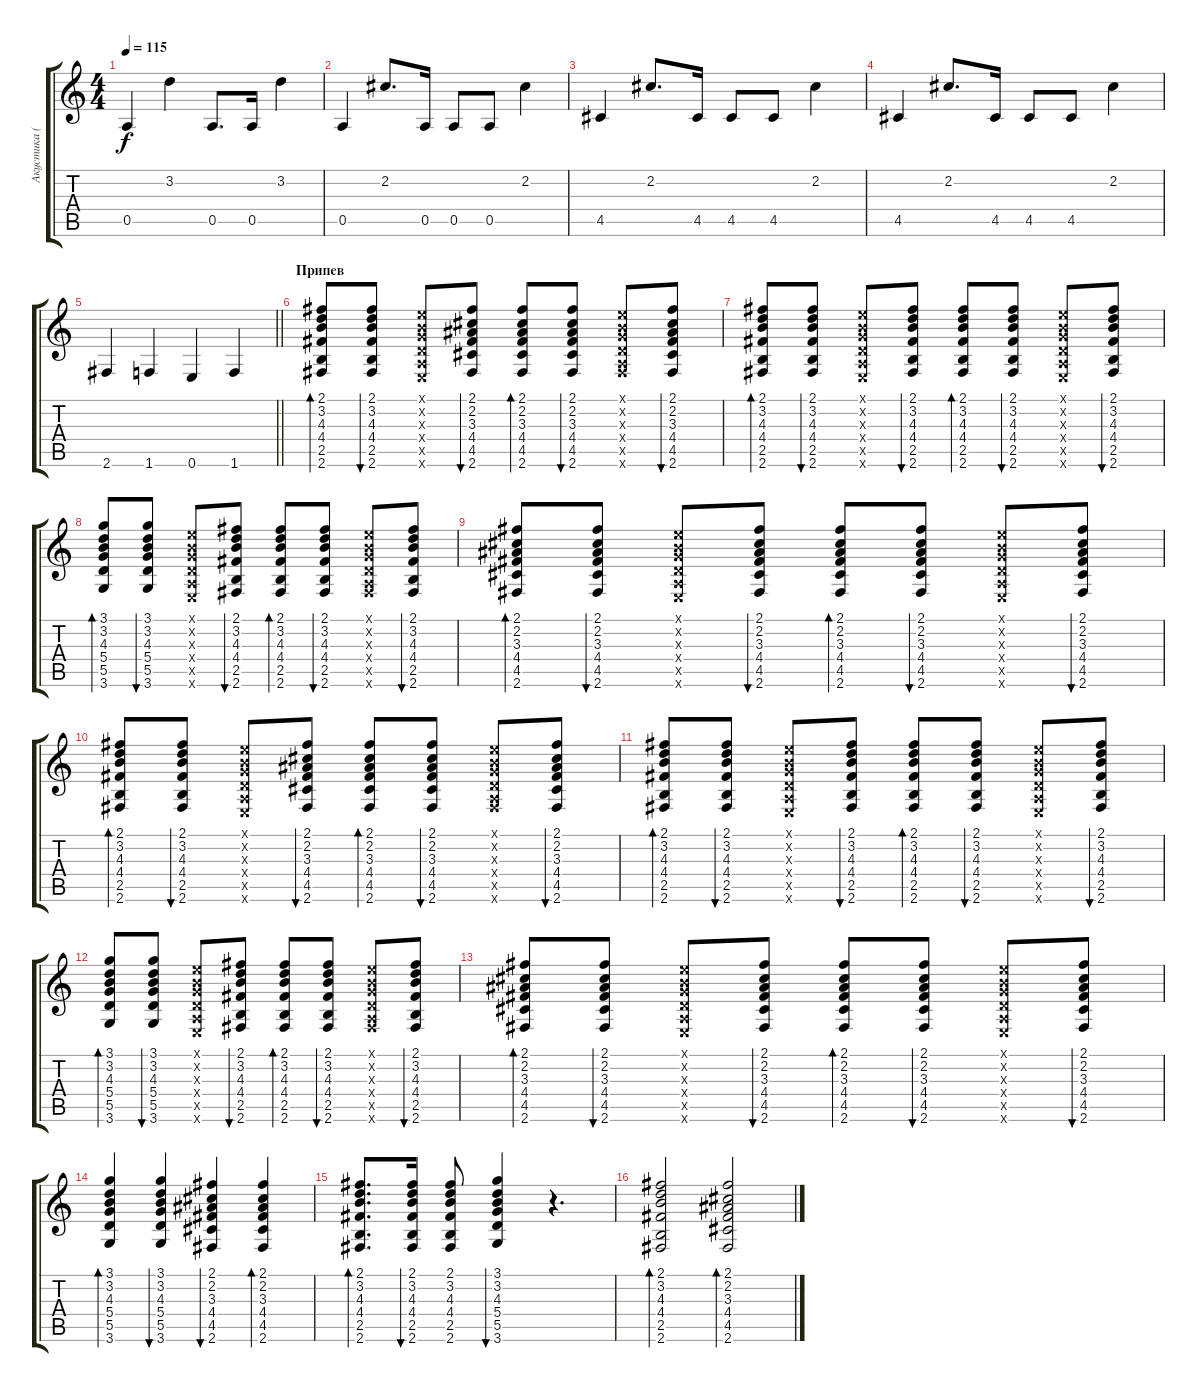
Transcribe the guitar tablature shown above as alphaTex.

\track ("Акустика (нейлоновые струны)" "Акустика (") {instrument acousticguitarnylon}
\staff {score tabs}
\tuning (E4 B3 G3 D3 A2 E2) {hide}
\ts (4 4)
\tempo 115
\clef g2
\ks c
0.5.4{dy f} 3.2.4 0.5.8{d} 0.5.16 3.2.4 |
0.5.4 2.2.8{d} 0.5.16 0.5.8 0.5.8 2.2.4 |
4.5.4 2.2.8{d} 4.5.16 4.5.8 4.5.8 2.2.4 |
4.5.4 2.2.8{d} 4.5.16 4.5.8 4.5.8 2.2.4 |
\barLineRight lightlight
2.6.4 1.6.4 0.6.4 1.6.4 |
\section ("" "Припев")
(2.1 3.2 4.3 4.4 2.5 2.6).8{bd 60 volume 4} (2.1 3.2 4.3 4.4 2.5 2.6).8{bu 60} (0.1{x} 0.2{x} 0.3{x} 0.4{x} 0.5{x} 0.6{x}).8 (2.1 2.2 3.3 4.4 4.5 2.6).8{bu 60} (2.1 2.2 3.3 4.4 4.5 2.6).8{bd 60} (2.1 2.2 3.3 4.4 4.5 2.6).8{bu 60} (0.1{x} 0.2{x} 0.3{x} 0.4{x} 0.5{x} 2.6{x}).8 (2.1 2.2 3.3 4.4 4.5 2.6).8{bu 60} |
(2.1 3.2 4.3 4.4 2.5 2.6).8{bd 60} (2.1 3.2 4.3 4.4 2.5 2.6).8{bu 60} (0.1{x} 0.2{x} 0.3{x} 0.4{x} 0.5{x} 0.6{x}).8 (2.1 3.2 4.3 4.4 2.5 2.6).8{bu 60} (2.1 3.2 4.3 4.4 2.5 2.6).8{bd 60} (2.1 3.2 4.3 4.4 2.5 2.6).8{bu 60} (0.1{x} 0.2{x} 0.3{x} 0.4{x} 0.5{x} 0.6{x}).8 (2.1 3.2 4.3 4.4 2.5 2.6).8{bu 60} |
(3.1 3.2 4.3 5.4 5.5 3.6).8{bd 60} (3.1 3.2 4.3 5.4 5.5 3.6).8{bu 60} (0.1{x} 0.2{x} 0.3{x} 0.4{x} 0.5{x} 0.6{x}).8 (2.1 3.2 4.3 4.4 2.5 2.6).8{bu 60} (2.1 3.2 4.3 4.4 2.5 2.6).8{bd 60} (2.1 3.2 4.3 4.4 2.5 2.6).8{bu 60} (0.1{x} 0.2{x} 0.3{x} 0.4{x} 0.5{x} 2.6{x}).8 (2.1 3.2 4.3 4.4 2.5 2.6).8{bu 60} |
(2.1 2.2 3.3 4.4 4.5 2.6).8{bd 60} (2.1 2.2 3.3 4.4 4.5 2.6).8{bu 60} (0.1{x} 0.2{x} 0.3{x} 0.4{x} 0.5{x} 0.6{x}).8 (2.1 2.2 3.3 4.4 4.5 2.6).8{bu 60} (2.1 2.2 3.3 4.4 4.5 2.6).8{bd 60} (2.1 2.2 3.3 4.4 4.5 2.6).8{bu 60} (0.1{x} 0.2{x} 0.3{x} 0.4{x} 0.5{x} 0.6{x}).8 (2.1 2.2 3.3 4.4 4.5 2.6).8{bu 60} |
(2.1 3.2 4.3 4.4 2.5 2.6).8{bd 60} (2.1 3.2 4.3 4.4 2.5 2.6).8{bu 60} (0.1{x} 0.2{x} 0.3{x} 0.4{x} 0.5{x} 0.6{x}).8 (2.1 2.2 3.3 4.4 4.5 2.6).8{bu 60} (2.1 2.2 3.3 4.4 4.5 2.6).8{bd 60} (2.1 2.2 3.3 4.4 4.5 2.6).8{bu 60} (0.1{x} 0.2{x} 0.3{x} 0.4{x} 0.5{x} 2.6{x}).8 (2.1 2.2 3.3 4.4 4.5 2.6).8{bu 60} |
(2.1 3.2 4.3 4.4 2.5 2.6).8{bd 60} (2.1 3.2 4.3 4.4 2.5 2.6).8{bu 60} (0.1{x} 0.2{x} 0.3{x} 0.4{x} 0.5{x} 0.6{x}).8 (2.1 3.2 4.3 4.4 2.5 2.6).8{bu 60} (2.1 3.2 4.3 4.4 2.5 2.6).8{bd 60} (2.1 3.2 4.3 4.4 2.5 2.6).8{bu 60} (0.1{x} 0.2{x} 0.3{x} 0.4{x} 0.5{x} 0.6{x}).8 (2.1 3.2 4.3 4.4 2.5 2.6).8{bu 60} |
(3.1 3.2 4.3 5.4 5.5 3.6).8{bd 60} (3.1 3.2 4.3 5.4 5.5 3.6).8{bu 60} (0.1{x} 0.2{x} 0.3{x} 0.4{x} 0.5{x} 0.6{x}).8 (2.1 3.2 4.3 4.4 2.5 2.6).8{bu 60} (2.1 3.2 4.3 4.4 2.5 2.6).8{bd 60} (2.1 3.2 4.3 4.4 2.5 2.6).8{bu 60} (0.1{x} 0.2{x} 0.3{x} 0.4{x} 0.5{x} 2.6{x}).8 (2.1 3.2 4.3 4.4 2.5 2.6).8{bu 60} |
(2.1 2.2 3.3 4.4 4.5 2.6).8{bd 60} (2.1 2.2 3.3 4.4 4.5 2.6).8{bu 60} (0.1{x} 0.2{x} 0.3{x} 0.4{x} 0.5{x} 0.6{x}).8 (2.1 2.2 3.3 4.4 4.5 2.6).8{bu 60} (2.1 2.2 3.3 4.4 4.5 2.6).8{bd 60} (2.1 2.2 3.3 4.4 4.5 2.6).8{bu 60} (0.1{x} 0.2{x} 0.3{x} 0.4{x} 0.5{x} 0.6{x}).8 (2.1 2.2 3.3 4.4 4.5 2.6).8{bu 60} |
(3.1 3.2 4.3 5.4 5.5 3.6).4{bd 60} (3.1 3.2 4.3 5.4 5.5 3.6).4{bu 60} (2.1 2.2 3.3 4.4 4.5 2.6).4{bu 60} (2.1 2.2 3.3 4.4 4.5 2.6).4{bd 60} |
(2.1 3.2 4.3 4.4 2.5 2.6).8{d bd 60} (2.1 3.2 4.3 4.4 2.5 2.6).16{bu 60} (2.1 3.2 4.3 4.4 2.5 2.6).8 (3.1 3.2 4.3 5.4 5.5 3.6).4{bu 60} r.4{d} |
(2.1 3.2 4.3 4.4 2.5 2.6).2{bd 60} (2.1 2.2 3.3 4.4 4.5 2.6).2{bd 60}
